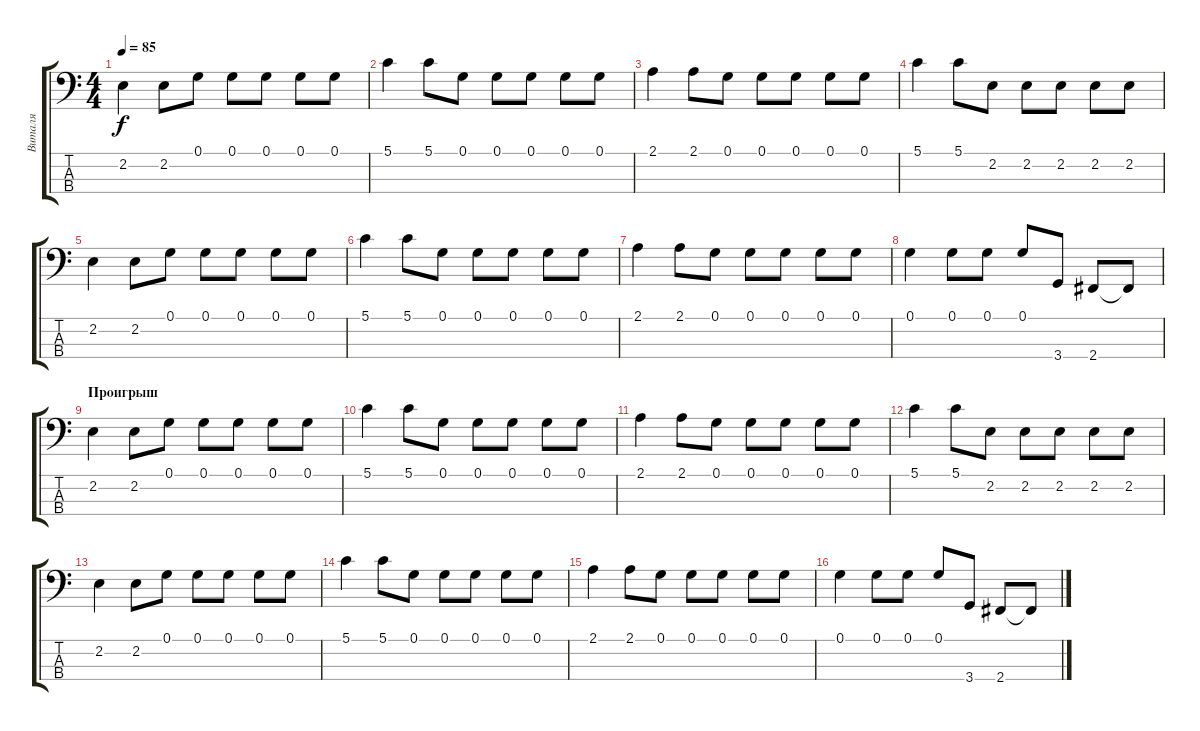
\track ("Виталя" "Виталя") {instrument fretlessbass}
\staff {score tabs}
\tuning (G2 D2 A1 E1) {hide}
\ts (4 4)
\tempo 85
\clef f4
\ks c
2.2.4{dy f} 2.2.8 0.1.8 0.1.8 0.1.8 0.1.8 0.1.8 |
5.1.4 5.1.8 0.1.8 0.1.8 0.1.8 0.1.8 0.1.8 |
2.1.4 2.1.8 0.1.8 0.1.8 0.1.8 0.1.8 0.1.8 |
5.1.4 5.1.8 2.2.8 2.2.8 2.2.8 2.2.8 2.2.8 |
2.2.4 2.2.8 0.1.8 0.1.8 0.1.8 0.1.8 0.1.8 |
5.1.4 5.1.8 0.1.8 0.1.8 0.1.8 0.1.8 0.1.8 |
2.1.4 2.1.8 0.1.8 0.1.8 0.1.8 0.1.8 0.1.8 |
0.1.4 0.1.8 0.1.8 0.1.8 3.4.8 2.4.8 2.4{t}.8 |
\section ("" "Проигрыш")
2.2.4 2.2.8 0.1.8 0.1.8 0.1.8 0.1.8 0.1.8 |
5.1.4 5.1.8 0.1.8 0.1.8 0.1.8 0.1.8 0.1.8 |
2.1.4 2.1.8 0.1.8 0.1.8 0.1.8 0.1.8 0.1.8 |
5.1.4 5.1.8 2.2.8 2.2.8 2.2.8 2.2.8 2.2.8 |
2.2.4 2.2.8 0.1.8 0.1.8 0.1.8 0.1.8 0.1.8 |
5.1.4 5.1.8 0.1.8 0.1.8 0.1.8 0.1.8 0.1.8 |
2.1.4 2.1.8 0.1.8 0.1.8 0.1.8 0.1.8 0.1.8 |
0.1.4 0.1.8 0.1.8 0.1.8 3.4.8 2.4.8 2.4{t}.8
